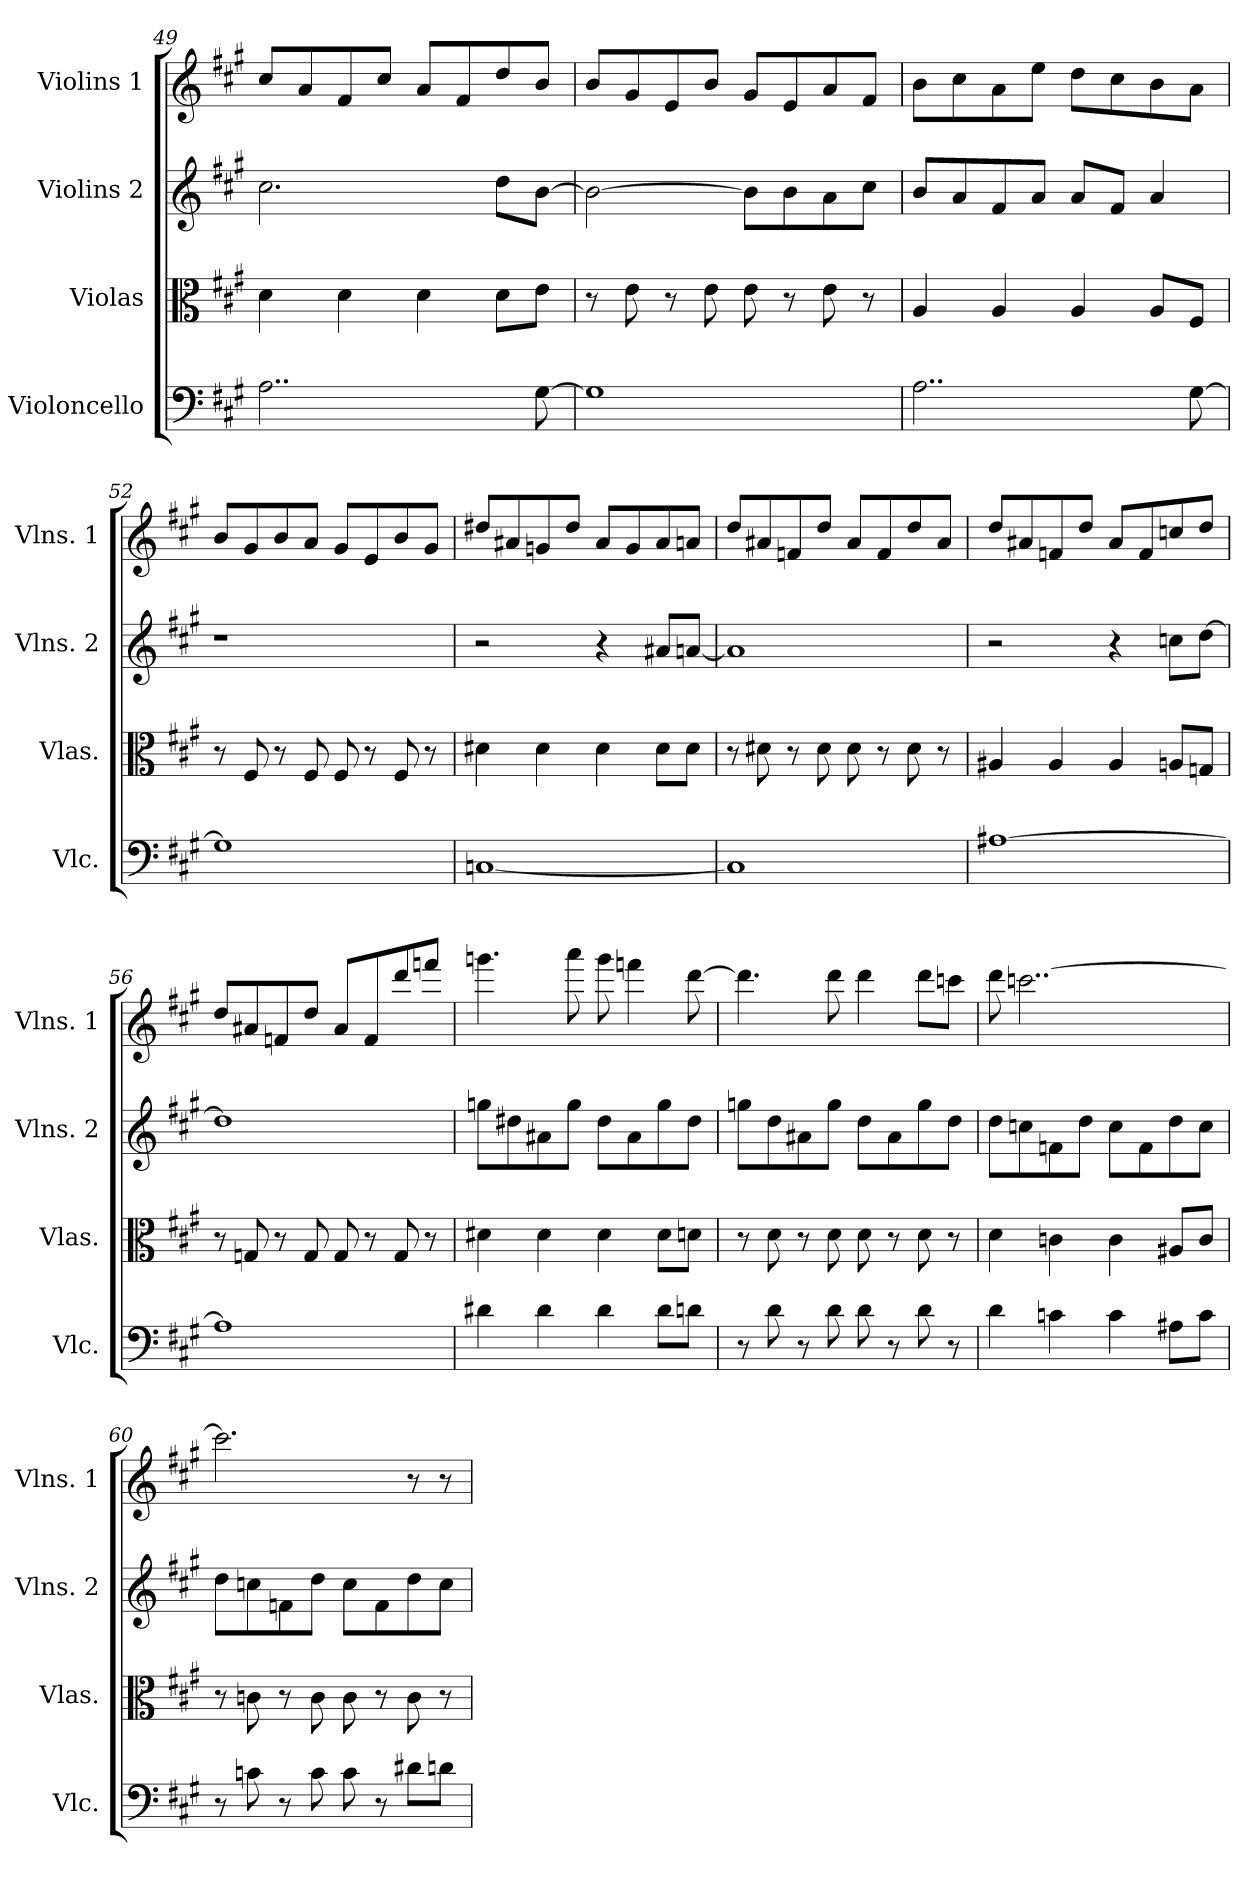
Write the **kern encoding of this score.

**kern	**kern	**kern	**kern
*part4	*part3	*part2	*part1
*staff4	*staff3	*staff2	*staff1
*I"Violoncello	*I"Violas	*I"Violins 2	*I"Violins 1
*I'Vlc.	*I'Vlas.	*I'Vlns. 2	*I'Vlns. 1
!!LO:LB:g=z
*clefF4	*clefC3	*clefG2	*clefG2
*k[f#c#g#]	*k[f#c#g#]	*k[f#c#g#]	*k[f#c#g#]
*A:	*A:	*A:	*A:
=49	=49	=49	=49
2..A\	4d\	2.cc#\	8cc#/L
.	.	.	8a/
.	4d\	.	8f#/
.	.	.	8cc#/J
.	4d\	.	8a/L
.	.	.	8f#/
.	8d\L	8dd\L	8dd/
[8G#\	8e\J	[8b\J	8b/J
=50	=50	=50	=50
1G#]	8r	2b\_	8b/L
.	8e\	.	8g#/
.	8r	.	8e/
.	8e\	.	8b/J
.	8e\	8b\L]	8g#/L
.	8r	8b\	8e/
.	8e\	8a\	8a/
.	8r	8cc#\J	8f#/J
=51	=51	=51	=51
2..A\	4A/	8b/L	8b\L
.	.	8a/	8cc#\
.	4A/	8f#/	8a\
.	.	8a/J	8ee\J
.	4A/	8a/L	8dd\L
.	.	8f#/J	8cc#\
.	8A/L	4a/	8b\
[8G#\	8F#/J	.	8a\J
=52	=52	=52	=52
1G#]	8r	1r	8b/L
.	8F#/	.	8g#/
.	8r	.	8b/
.	8F#/	.	8a/J
.	8F#/	.	8g#/L
.	8r	.	8e/
.	8F#/	.	8b/
.	8r	.	8g#/J
!!LO:LB:g=z
=53	=53	=53	=53
[1Cn	4d#X\	2r	8dd#X/L
.	.	.	8a#X/
.	4d#\	.	8gn/
.	.	.	8dd#/J
.	4d#\	4r	8a#/L
.	.	.	8g/
.	8d#\L	8a#X/L	8a#/
.	8d#\J	[8an/J	8an/J
=54	=54	=54	=54
1C]	8r	1a]	8dd/L
.	8d#X\	.	8a#X/
.	8r	.	8fn/
.	8d#\	.	8dd/J
.	8d#\	.	8a#/L
.	8r	.	8f/
.	8d#\	.	8dd/
.	8r	.	8a#/J
=55	=55	=55	=55
[1A#X	4A#X/	2r	8dd/L
.	.	.	8a#X/
.	4A#/	.	8fn/
.	.	.	8dd/J
.	4A#/	4r	8a#/L
.	.	.	8f/
.	8An/L	8ccn\L	8ccn/
.	8Gn/J	[8dd\J	8dd/J
!!LO:PB:g=z
=56	=56	=56	=56
1A#]	8r	1dd]	8dd/L
.	8Gn/	.	8a#X/
.	8r	.	8fn/
.	8G/	.	8dd/J
.	8G/	.	8a#/L
.	8r	.	8f/
.	8G/	.	8ddd/
.	8r	.	8fffn/J
=57	=57	=57	=57
4d#X\	4d#X\	8ggn\L	4.gggn\
.	.	8dd#X\	.
4d#\	4d#\	8a#X\	.
.	.	8gg\J	8aaa\
4d#\	4d#\	8dd#\L	8ggg\
.	.	8a#\	4fffn\
8d#\L	8d#\L	8gg\	.
8dn\J	8dn\J	8dd#\J	[8ddd\
=58	=58	=58	=58
8r	8r	8ggn\L	4.ddd\]
8d\	8d\	8dd\	.
8r	8r	8a#X\	.
8d\	8d\	8gg\J	8ddd\
8d\	8d\	8dd\L	4ddd\
8r	8r	8a#\	.
8d\	8d\	8gg\	8ddd\L
8r	8r	8dd\J	8cccn\J
!!LO:LB:g=z
=59	=59	=59	=59
4d\	4d\	8dd\L	8ddd\
.	.	8ccn\	[2..cccn\
4cn\	4cn\	8fn\	.
.	.	8dd\J	.
4c\	4c\	8cc\L	.
.	.	8f\	.
8A#X\L	8A#X/L	8dd\	.
8c\J	8c/J	8cc\J	.
=60	=60	=60	=60
8r	8r	8dd\L	2.ccc\]
8cn\	8cn\	8ccn\	.
8r	8r	8fn\	.
8c\	8c\	8dd\J	.
8c\	8c\	8cc\L	.
8r	8r	8f\	.
8d#X\L	8c\	8dd\	8r
8dn\J	8r	8cc\J	8r
=	=	=	=
*-	*-	*-	*-
